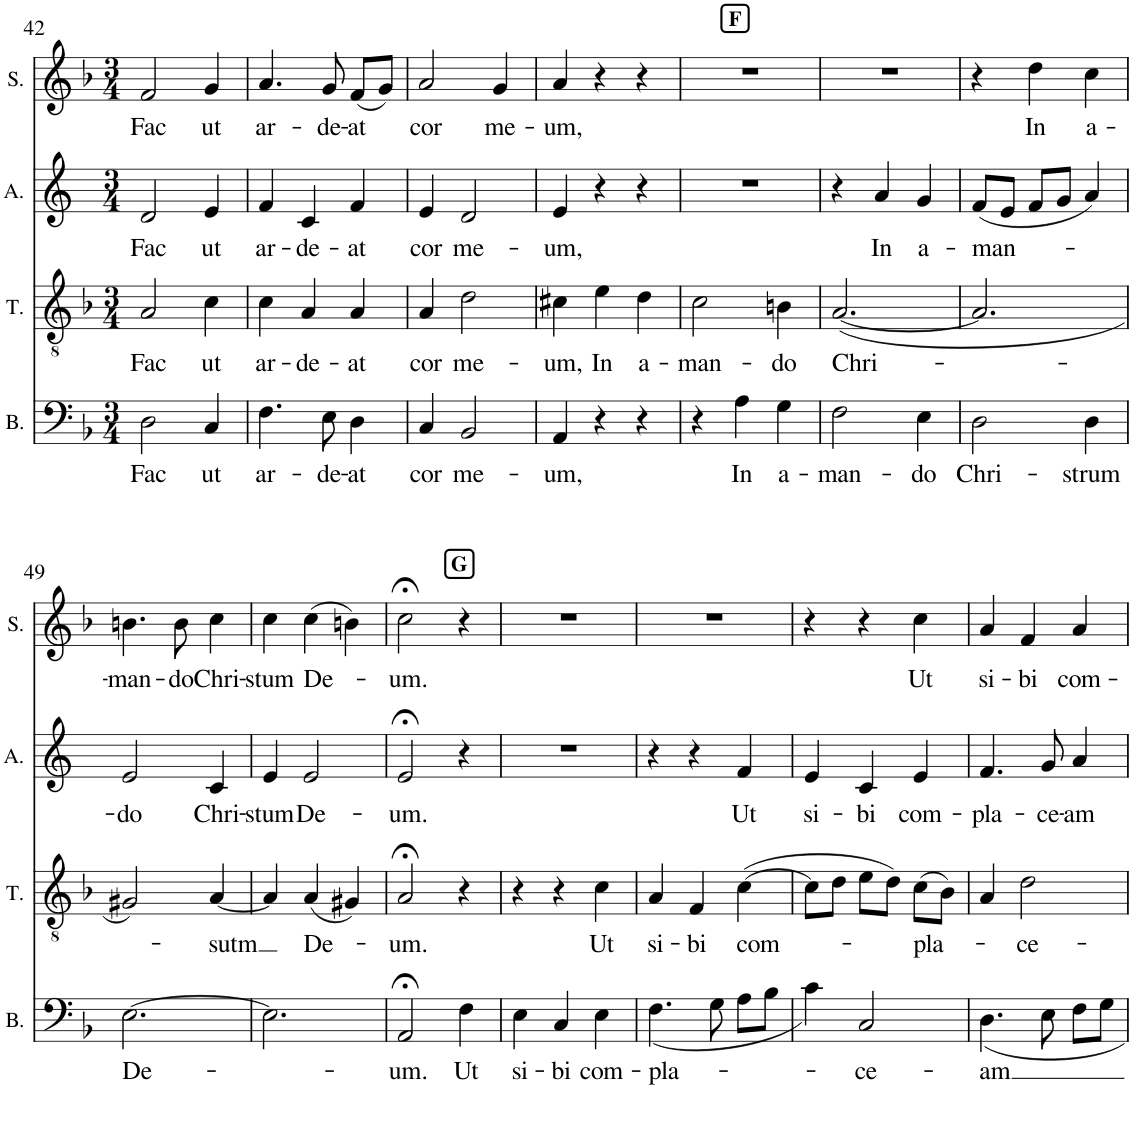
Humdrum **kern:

**kern	**text	**kern	**text	**kern	**text	**kern	**text
*part4	*part4	*part3	*part3	*part2	*part2	*part1	*part1
*staff4	*staff4	*staff3	*staff3	*staff2	*staff2	*staff1	*staff1
*I"Bass	*	*I"Tenor	*	*I"Alto	*	*I"Soprano	*
*I'B.	*	*I'T.	*	*I'A.	*	*I'S.	*
!!LO:PB:g=z
*clefF4	*	*clefGv2	*	*clefG2	*	*clefG2	*
*k[b-]	*	*k[b-]	*	*k[]	*	*k[b-]	*
*M3/4	*	*M3/4	*	*M3/4	*	*M3/4	*
=42	=42	=42	=42	=42	=42	=42	=42
!	!LO:LY:b	!	!LO:LY:b	!	!LO:LY:b	!	!LO:LY:b
2D\	Fac	2A/	Fac	2d/	Fac	2f/	Fac
!	!LO:LY:b	!	!LO:LY:b	!	!LO:LY:b	!	!LO:LY:b
4C/	ut	4c\	ut	4e/	ut	4g/	ut
=43	=43	=43	=43	=43	=43	=43	=43
!	!LO:LY:b	!	!LO:LY:b	!	!LO:LY:b	!	!LO:LY:b
4.F\	ar-	4c\	ar-	4f/	ar-	4.a/	ar-
!	!	!	!LO:LY:b	!	!LO:LY:b	!	!
.	.	4A/	-de-	4c/	-de-	.	.
!	!LO:LY:b	!	!	!	!	!	!LO:LY:b
8E\	-de-	.	.	.	.	8g/	-de-
!	!LO:LY:b	!	!LO:LY:b	!	!LO:LY:b	!	!LO:LY:b
4D\	-at	4A/	-at	4f/	-at	(<8f/L	-at
.	.	.	.	.	.	8g/J)	.
=44	=44	=44	=44	=44	=44	=44	=44
!	!LO:LY:b	!	!LO:LY:b	!	!LO:LY:b	!	!LO:LY:b
4C/	cor	4A/	cor	4e/	cor	2a/	cor
!	!LO:LY:b	!	!LO:LY:b	!	!LO:LY:b	!	!
2BB-/	me-	2d\	me-	2d/	me-	.	.
!	!	!	!	!	!	!	!LO:LY:b
.	.	.	.	.	.	4g/	me-
=45	=45	=45	=45	=45	=45	=45	=45
!	!LO:LY:b	!	!LO:LY:b	!	!LO:LY:b	!	!LO:LY:b
4AA/	-um,	4c#X\	-um,	4e/	-um,	4a/	-um,
!	!	!	!LO:LY:b	!	!	!	!
4r	.	4e\	In	4r	.	4r	.
!	!	!	!LO:LY:b	!	!	!	!
4r	.	4d\	a-	4r	.	4r	.
!!LO:REH:place=s1:a:B:cj:t=F:qo=1
=46	=46	=46	=46	=46	=46	=46	=46
!	!	!	!LO:LY:b	!	!	!	!
4r	.	2c\	-man-	2.r	.	2.r	.
!	!LO:LY:b	!	!	!	!	!	!
4A\	In	.	.	.	.	.	.
!	!LO:LY:b	!	!LO:LY:b	!	!	!	!
4G\	a-	4Bn\	-do	.	.	.	.
=47	=47	=47	=47	=47	=47	=47	=47
!	!LO:LY:b	!	!LO:LY:b	!	!	!	!
2F\	-man-	(<[2.A/	Chri-	4r	.	2.r	.
!	!	!	!	!	!LO:LY:b	!	!
.	.	.	.	4a/	In	.	.
!	!LO:LY:b	!	!	!	!LO:LY:b	!	!
4E\	-do	.	.	4g/	a-	.	.
=48	=48	=48	=48	=48	=48	=48	=48
!	!LO:LY:b	!	!	!	!LO:LY:b	!	!
2D\	Chri-	2.A/]	.	(<8f/L	-man-	4r	.
.	.	.	.	8e/J	.	.	.
!	!	!	!	!	!	!	!LO:LY:b
.	.	.	.	8f/L	.	4dd\	In
.	.	.	.	8g/J	.	.	.
!	!LO:LY:b	!	!	!	!	!	!LO:LY:b
4D\	-strum	.	.	4a/)	.	4cc\	a-
!!LO:LB:g=z
=49	=49	=49	=49	=49	=49	=49	=49
!	!LO:LY:b	!	!	!	!LO:LY:b	!	!LO:LY:b
[2.E\	De-	2G#X/)	.	2e/	-do	4.bn\	-man-
!	!	!	!	!	!	!	!LO:LY:b
.	.	.	.	.	.	8b\	-do
!	!	!	!LO:LY:b	!	!LO:LY:b	!	!LO:LY:b
.	.	[4A/	-sutm	4c/	Chri-	4cc\	Chri-
=50	=50	=50	=50	=50	=50	=50	=50
!	!	!	!	!	!LO:LY:b	!	!LO:LY:b
2.E\]	.	4A/]	.	4e/	-stum	4cc\	-stum
!	!	!	!LO:LY:b	!	!LO:LY:b	!	!LO:LY:b
.	.	(<4A/	De-	2e/	De-	(>4cc\	De-
.	.	4G#X/)	.	.	.	4bn\)	.
!!LO:REH:place=s1:a:B:cj:t=G:qo=2
=51	=51	=51	=51	=51	=51	=51	=51
!	!LO:LY:b	!	!LO:LY:b	!	!LO:LY:b	!	!LO:LY:b
2AA;</	um.	2A;</	-um.	2e;</	-um.	2cc;<\	-um.
!	!LO:LY:b	!	!	!	!	!	!
4F\	Ut	4r	.	4r	.	4r	.
=52	=52	=52	=52	=52	=52	=52	=52
!	!LO:LY:b	!	!	!	!	!	!
4E\	si-	4r	.	2.r	.	2.r	.
!	!LO:LY:b	!	!	!	!	!	!
4C/	-bi	4r	.	.	.	.	.
!	!LO:LY:b	!	!LO:LY:b	!	!	!	!
4E\	com-	4c\	Ut	.	.	.	.
=53	=53	=53	=53	=53	=53	=53	=53
!	!LO:LY:b	!	!LO:LY:b	!	!	!	!
(<4.F\	-pla-	4A/	si-	4r	.	2.r	.
!	!	!	!LO:LY:b	!	!	!	!
.	.	4F/	-bi	4r	.	.	.
8G\	.	.	.	.	.	.	.
!	!	!	!LO:LY:b	!	!LO:LY:b	!	!
8A\L	.	(>[4c\	com-	4f/	Ut	.	.
8B-\J	.	.	.	.	.	.	.
=54	=54	=54	=54	=54	=54	=54	=54
!	!	!	!	!	!LO:LY:b	!	!
4c\)	.	8c\L]	.	4e/	si-	4r	.
.	.	8d\J	.	.	.	.	.
!	!LO:LY:b	!	!	!	!LO:LY:b	!	!
2C/	-ce-	8e\L	.	4c/	-bi	4r	.
.	.	8d\J)	.	.	.	.	.
!	!	!	!LO:LY:b	!	!LO:LY:b	!	!LO:LY:b
.	.	(>8c\L	-pla-	4e/	com-	4cc\	Ut
.	.	8B-\J)	.	.	.	.	.
=55	=55	=55	=55	=55	=55	=55	=55
!	!LO:LY:b	!	!	!	!LO:LY:b	!	!LO:LY:b
4.D\	-am	4A/	.	4.f/	-pla-	4a/	si-
!	!	!	!LO:LY:b	!	!	!	!LO:LY:b
.	.	2d\	-ce-	.	.	4f/	-bi
!	!	!	!	!	!LO:LY:b	!	!
8E\	.	.	.	8g/	-ce-	.	.
!	!	!	!	!	!LO:LY:b	!	!LO:LY:b
8F\L	.	.	.	4a/	-am	4a/	com-
8G\J	.	.	.	.	.	.	.
=	=	=	=	=	=	=	=
*-	*-	*-	*-	*-	*-	*-	*-
